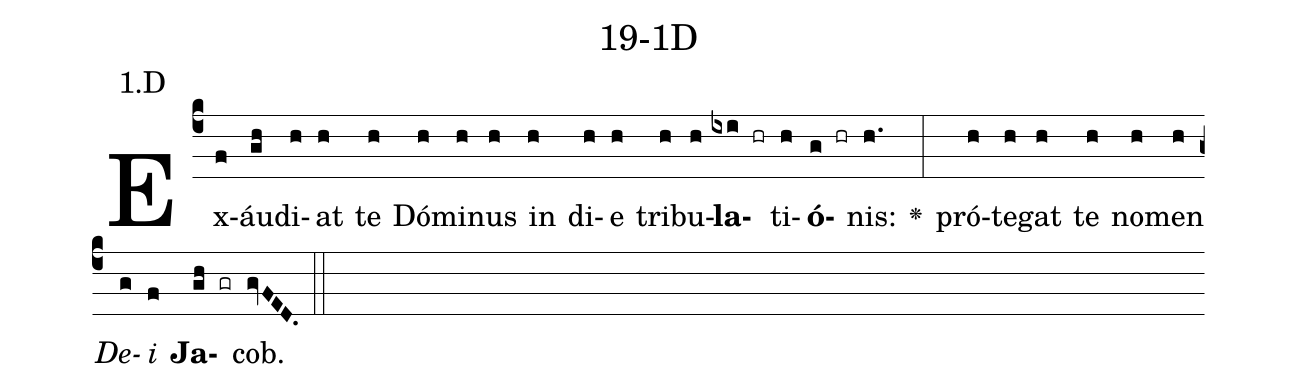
name: 19-1D;
annotation: 1.D;
%%
(c4)Ex(f)áu(gh)di(h)at(h) te(h) Dó(h)mi(h)nus(h) in(h) di(h)e(h) tri(h)bu(h)<b>la</b>(ixi hr)ti(h)<b>ó</b>(g hr)nis:(h.) <v>\greheightstar</v>(:) pró(h)te(h)gat(h) te(h) no(h)men(h) <i>De</i>(g)<i>i</i>(f) <b>Ja</b>(gh gr)cob.(gvFED.) (::)


%E(h) u(h) o(g) u(f) a(gh) e.(gvFED.) (::)
